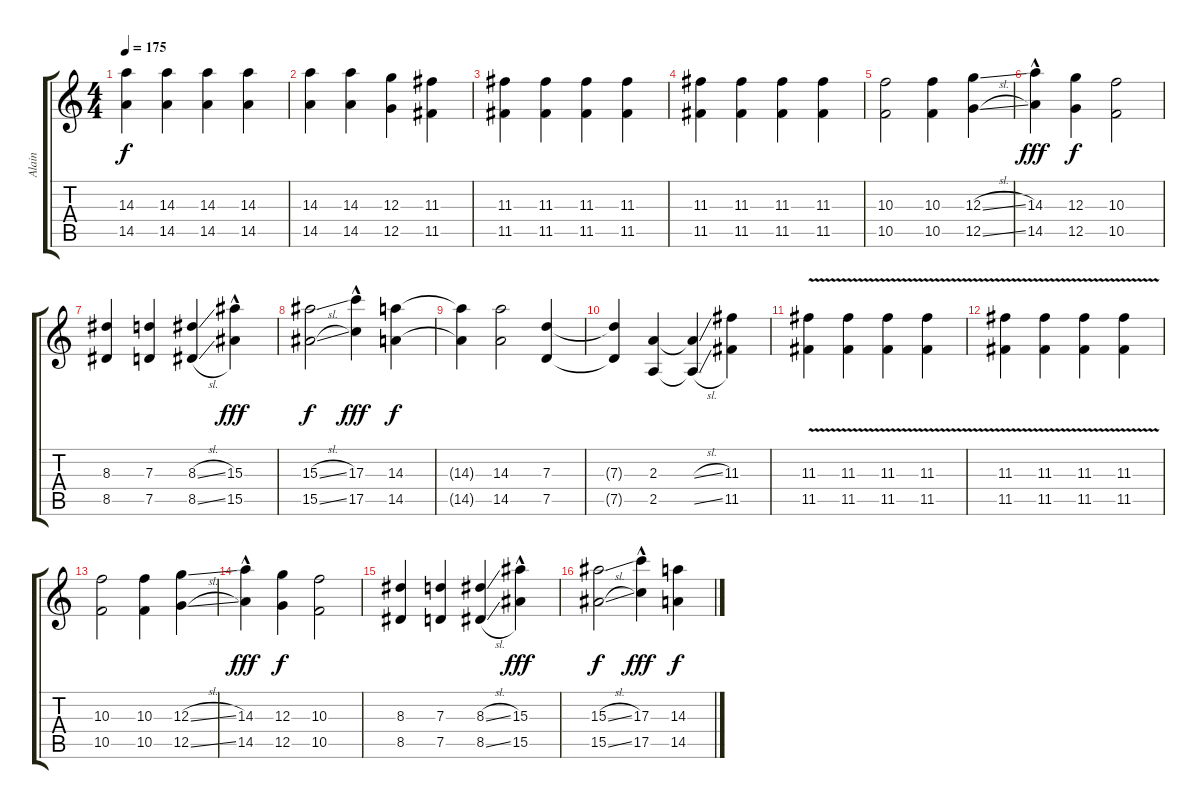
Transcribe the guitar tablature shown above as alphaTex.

\track ("Alain" "Alain") {instrument overdrivenguitar}
\staff {score tabs}
\tuning (D4 B3 G3 D3 G2 D2) {hide}
\ts (4 4)
\tempo 175
\clef g2
\ks c
(14.3 14.5).4{dy f} (14.3 14.5).4 (14.3 14.5).4 (14.3 14.5).4 |
(14.3 14.5).4 (14.3 14.5).4 (12.3 12.5).4 (11.3 11.5).4 |
(11.3 11.5).4 (11.3 11.5).4 (11.3 11.5).4 (11.3 11.5).4 |
(11.3 11.5).4 (11.3 11.5).4 (11.3 11.5).4 (11.3 11.5).4 |
(10.3 10.5).2{volume 13} (10.3 10.5).4 (12.3{sl} 12.5{sl}).4 |
(14.3{hac} 14.5{hac}).4{dy fff} (12.3 12.5).4{dy f} (10.3 10.5).2 |
(8.3 8.5).4 (7.3 7.5).4 (8.3{sl} 8.5{sl}).4 (15.3{hac} 15.5{hac}).4{dy fff} |
(15.3{sl} 15.5{sl}).2{dy f} (17.3{hac} 17.5{hac}).4{dy fff} (14.3 14.5).4{dy f} |
(14.3{t} 14.5{t}).4 (14.3 14.5).2 (7.3 7.5).4 |
(7.3{t} 7.5{t}).4 (2.3 2.5).4 (2.3{sl t} 2.5{sl t}).4 (11.3 11.5).4 |
(11.3{v} 11.5).4 (11.3{v} 11.5).4 (11.3{v} 11.5).4 (11.3{v} 11.5).4 |
(11.3{v} 11.5).4 (11.3{v} 11.5).4 (11.3{v} 11.5).4 (11.3{v} 11.5).4 |
(10.3 10.5).2 (10.3 10.5).4 (12.3{sl} 12.5{sl}).4 |
(14.3{hac} 14.5{hac}).4{dy fff} (12.3 12.5).4{dy f} (10.3 10.5).2 |
(8.3 8.5).4 (7.3 7.5).4 (8.3{sl} 8.5{sl}).4 (15.3{hac} 15.5{hac}).4{dy fff} |
(15.3{sl} 15.5{sl}).2{dy f} (17.3{hac} 17.5{hac}).4{dy fff} (14.3 14.5).4{dy f}
